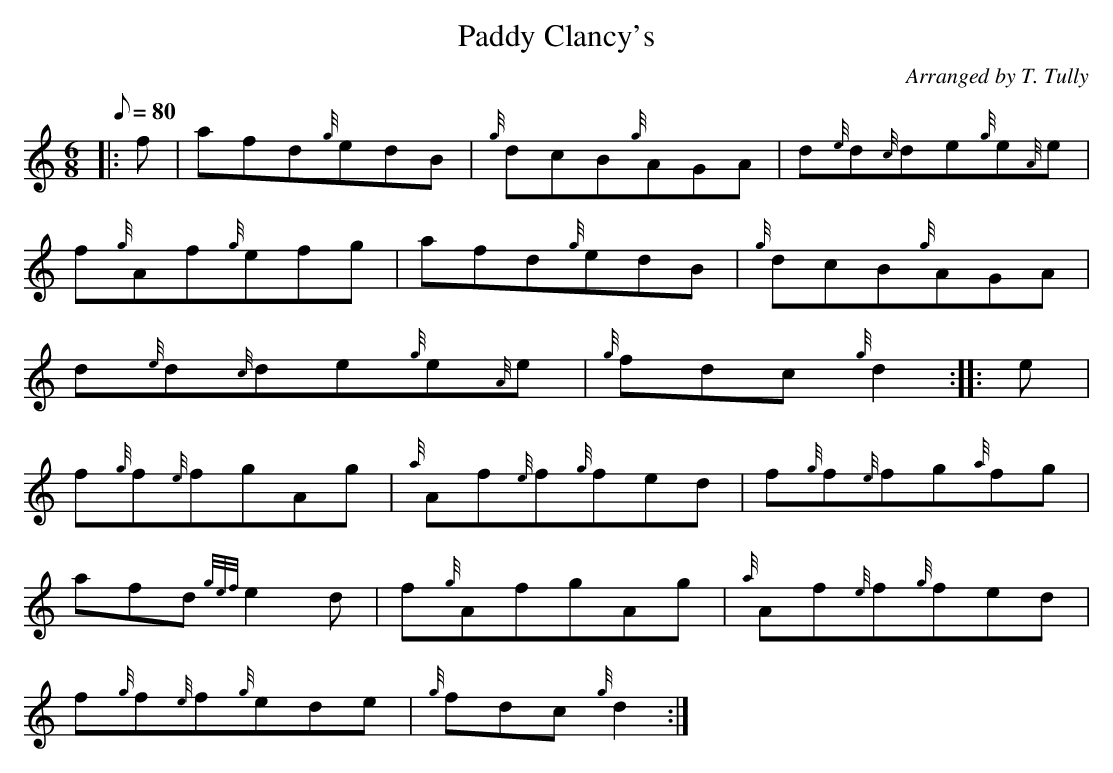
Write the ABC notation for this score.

X:1
T:Paddy Clancy's
M:6/8
L:1/8
Q:80
C:Arranged by T. Tully
K:HP
|: f | \
afd{g}edB | \
{g}dcB{g}AGA | \
d{e}d{c}de{g}e{A}e |
f{g}Af{g}efg | \
afd{g}edB | \
{g}dcB{g}AGA |
d{e}d{c}de{g}e{A}e | \
{g}fdc{g}d2 :: \
e |
f{g}f{e}fgAg | \
{a}Af{e}f{g}fed | \
f{g}f{e}fg{a}fg |
afd{gef}e2d | \
f{g}AfgAg | \
{a}Af{e}f{g}fed |
f{g}f{e}f{g}ede | \
{g}fdc{g}d2 :|
